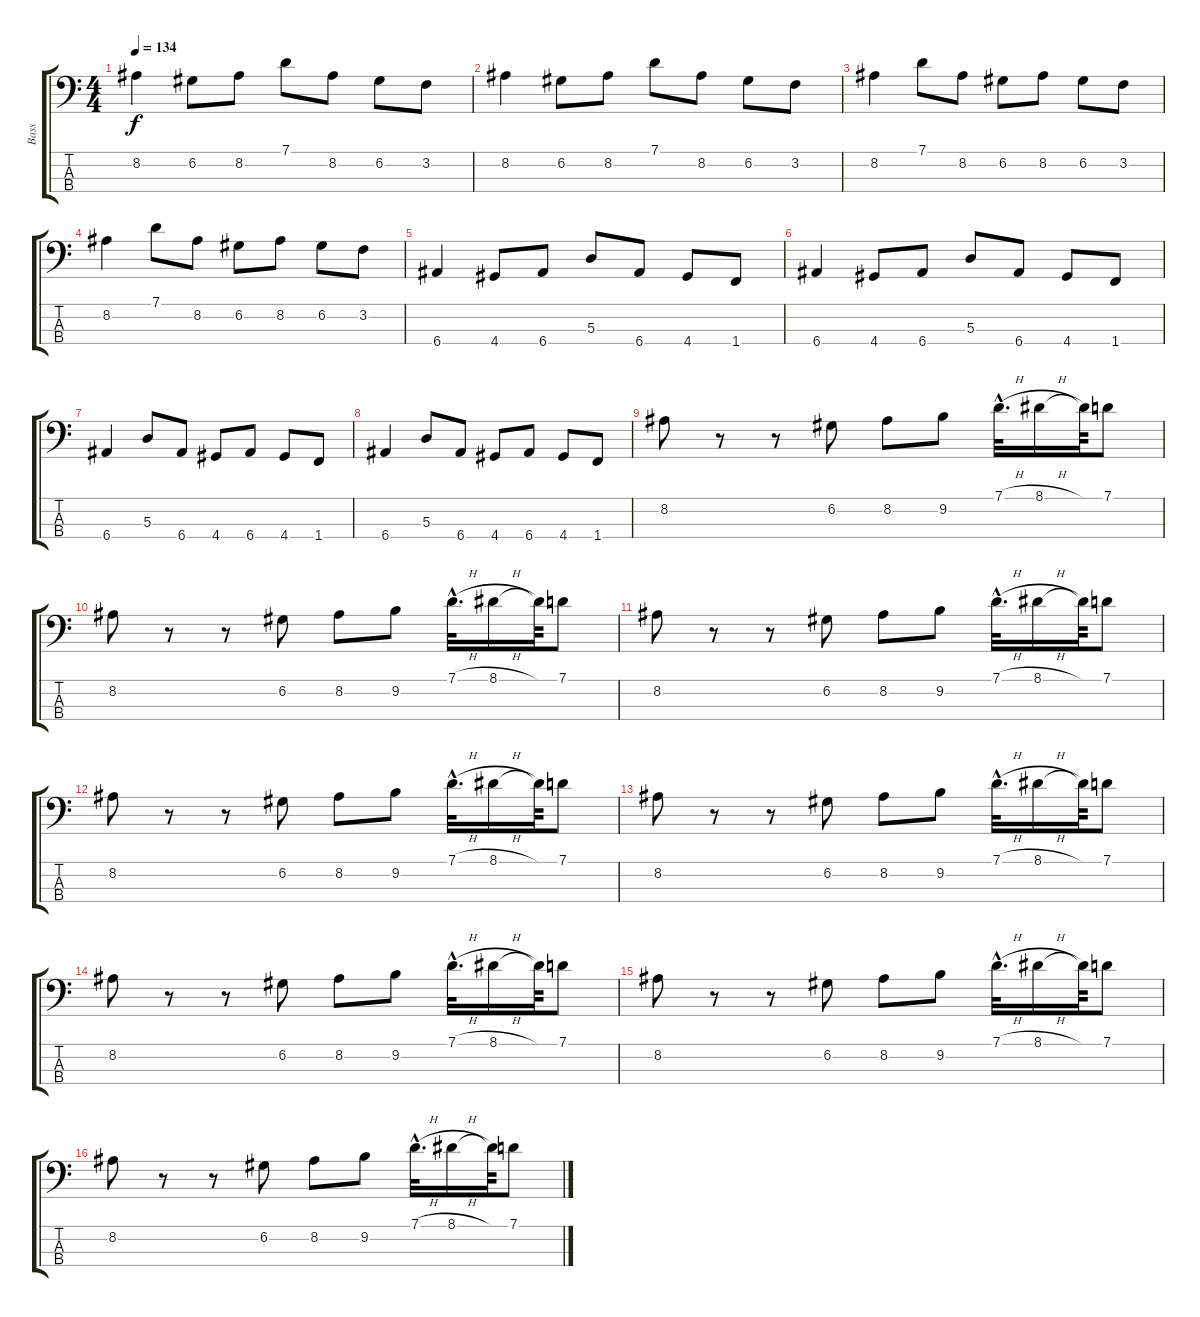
\track ("Bass" "Bass") {instrument electricbasspick}
\staff {score tabs}
\tuning (G2 D2 A1 E1) {hide}
\ts (4 4)
\tempo 134
\clef f4
\ks c
8.2.4{dy f} 6.2.8 8.2.8 7.1.8 8.2.8 6.2.8 3.2.8 |
8.2.4 6.2.8 8.2.8 7.1.8 8.2.8 6.2.8 3.2.8 |
8.2.4 7.1.8 8.2.8 6.2.8 8.2.8 6.2.8 3.2.8 |
8.2.4 7.1.8 8.2.8 6.2.8 8.2.8 6.2.8 3.2.8 |
6.4.4 4.4.8 6.4.8 5.3.8 6.4.8 4.4.8 1.4.8 |
6.4.4 4.4.8 6.4.8 5.3.8 6.4.8 4.4.8 1.4.8 |
6.4.4 5.3.8 6.4.8 4.4.8 6.4.8 4.4.8 1.4.8 |
6.4.4 5.3.8 6.4.8 4.4.8 6.4.8 4.4.8 1.4.8 |
8.2.8 r.8 r.8 6.2.8 8.2.8 9.2.8 7.1{h hac}.32{d} 8.1{h}.16 8.1{t}.64 7.1.8 |
8.2.8 r.8 r.8 6.2.8 8.2.8 9.2.8 7.1{h hac}.32{d} 8.1{h}.16 8.1{t}.64 7.1.8 |
8.2.8 r.8 r.8 6.2.8 8.2.8 9.2.8 7.1{h hac}.32{d} 8.1{h}.16 8.1{t}.64 7.1.8 |
8.2.8 r.8 r.8 6.2.8 8.2.8 9.2.8 7.1{h hac}.32{d} 8.1{h}.16 8.1{t}.64 7.1.8 |
8.2.8 r.8 r.8 6.2.8 8.2.8 9.2.8 7.1{h hac}.32{d} 8.1{h}.16 8.1{t}.64 7.1.8 |
8.2.8 r.8 r.8 6.2.8 8.2.8 9.2.8 7.1{h hac}.32{d} 8.1{h}.16 8.1{t}.64 7.1.8 |
8.2.8 r.8 r.8 6.2.8 8.2.8 9.2.8 7.1{h hac}.32{d} 8.1{h}.16 8.1{t}.64 7.1.8 |
8.2.8 r.8 r.8 6.2.8 8.2.8 9.2.8 7.1{h hac}.32{d} 8.1{h}.16 8.1{t}.64 7.1.8
